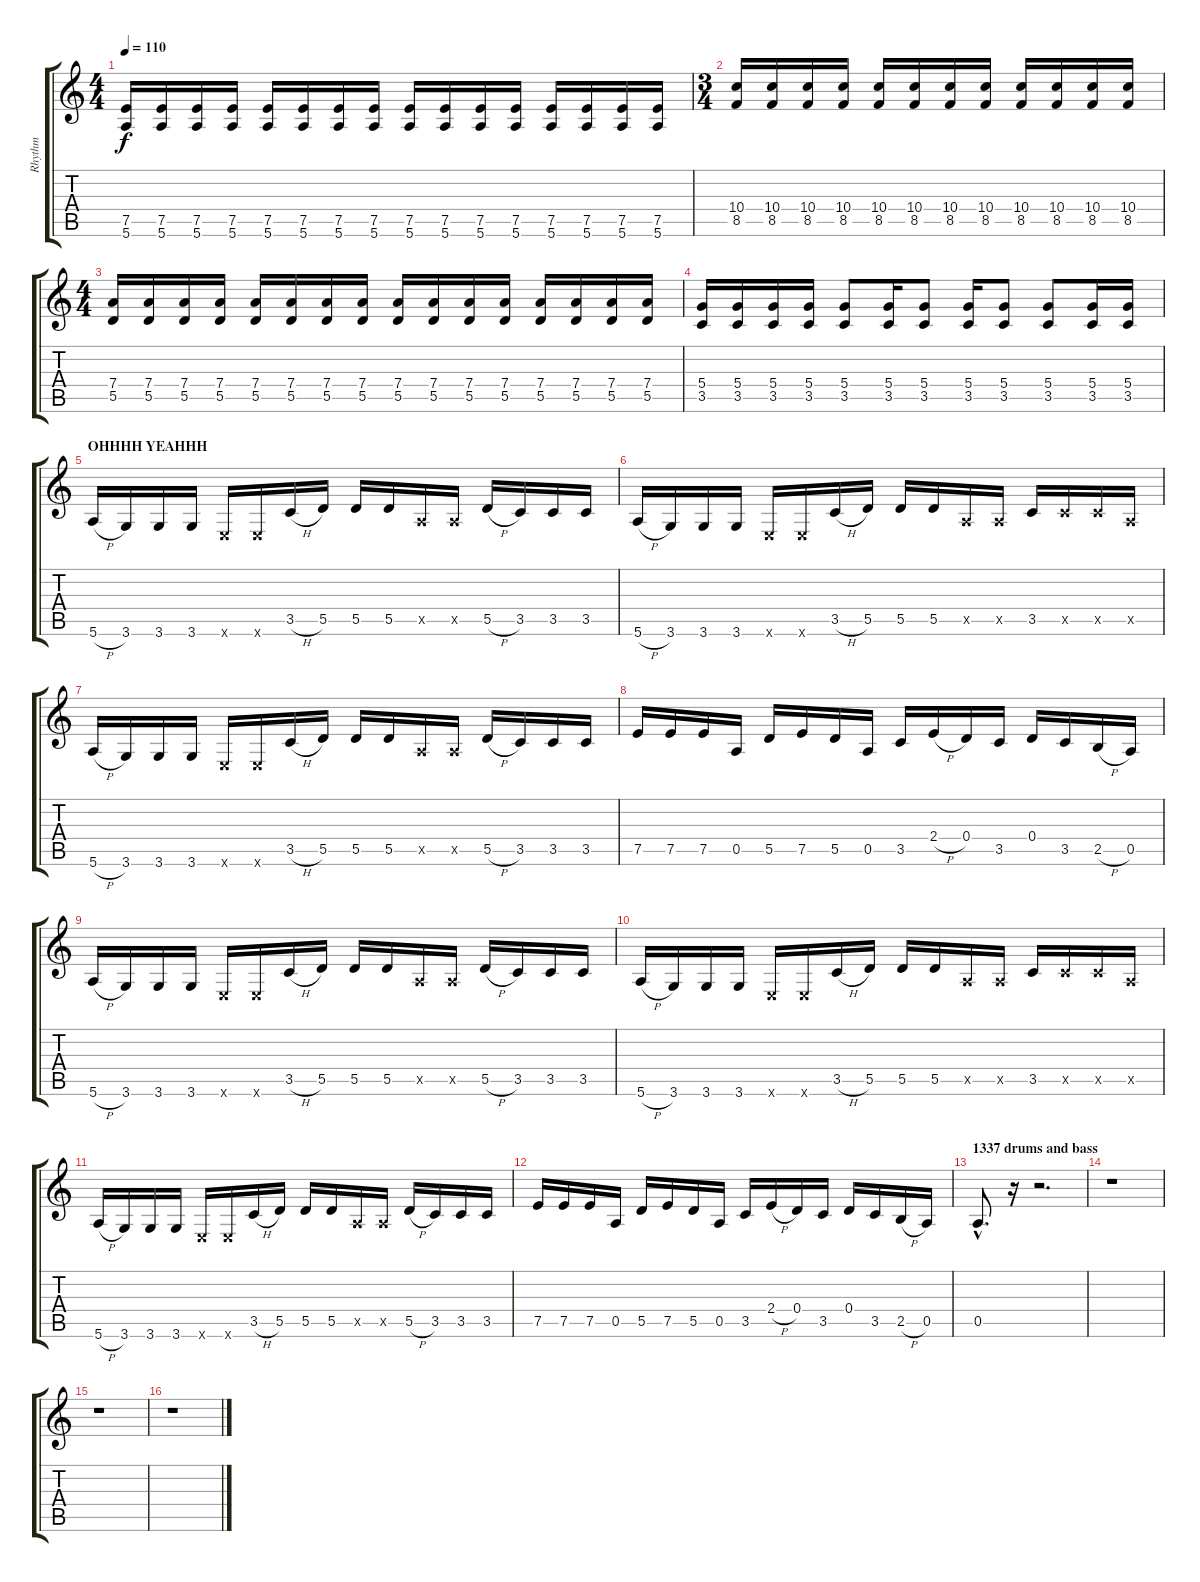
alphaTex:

\track ("Rhythm" "Rhythm") {instrument overdrivenguitar}
\staff {score tabs}
\tuning (E4 B3 G3 D3 A2 E2) {hide}
\ts (4 4)
\tempo 110
\clef g2
\ks c
(7.5 5.6).16{dy f} (7.5 5.6).16 (7.5 5.6).16 (7.5 5.6).16 (7.5 5.6).16 (7.5 5.6).16 (7.5 5.6).16 (7.5 5.6).16 (7.5 5.6).16 (7.5 5.6).16 (7.5 5.6).16 (7.5 5.6).16 (7.5 5.6).16 (7.5 5.6).16 (7.5 5.6).16 (7.5 5.6).16 |
\ts (3 4)
(10.4 8.5).16 (10.4 8.5).16 (10.4 8.5).16 (10.4 8.5).16 (10.4 8.5).16 (10.4 8.5).16 (10.4 8.5).16 (10.4 8.5).16 (10.4 8.5).16 (10.4 8.5).16 (10.4 8.5).16 (10.4 8.5).16 |
\ts (4 4)
(7.4 5.5).16 (7.4 5.5).16 (7.4 5.5).16 (7.4 5.5).16 (7.4 5.5).16 (7.4 5.5).16 (7.4 5.5).16 (7.4 5.5).16 (7.4 5.5).16 (7.4 5.5).16 (7.4 5.5).16 (7.4 5.5).16 (7.4 5.5).16 (7.4 5.5).16 (7.4 5.5).16 (7.4 5.5).16 |
(5.4 3.5).16 (5.4 3.5).16 (5.4 3.5).16 (5.4 3.5).16 (5.4 3.5).8 (5.4 3.5).16 (5.4 3.5).8 (5.4 3.5).16 (5.4 3.5).8 (5.4 3.5).8 (5.4 3.5).16 (5.4 3.5).16 |
\section ("" "OHHHH YEAHHH")
5.6{h}.16 3.6.16 3.6.16 3.6.16 0.6{x}.16 0.6{x}.16 3.5{h}.16 5.5.16 5.5.16 5.5.16 0.5{x}.16 0.5{x}.16 5.5{h}.16 3.5.16 3.5.16 3.5.16 |
5.6{h}.16 3.6.16 3.6.16 3.6.16 0.6{x}.16 0.6{x}.16 3.5{h}.16 5.5.16 5.5.16 5.5.16 0.5{x}.16 0.5{x}.16 3.5.16 3.5{x}.16 3.5{x}.16 0.5{x}.16 |
5.6{h}.16 3.6.16 3.6.16 3.6.16 0.6{x}.16 0.6{x}.16 3.5{h}.16 5.5.16 5.5.16 5.5.16 0.5{x}.16 0.5{x}.16 5.5{h}.16 3.5.16 3.5.16 3.5.16 |
7.5.16 7.5.16 7.5.16 0.5.16 5.5.16 7.5.16 5.5.16 0.5.16 3.5.16 2.4{h}.16 0.4.16 3.5.16 0.4.16 3.5.16 2.5{h}.16 0.5.16 |
5.6{h}.16 3.6.16 3.6.16 3.6.16 0.6{x}.16 0.6{x}.16 3.5{h}.16 5.5.16 5.5.16 5.5.16 0.5{x}.16 0.5{x}.16 5.5{h}.16 3.5.16 3.5.16 3.5.16 |
5.6{h}.16 3.6.16 3.6.16 3.6.16 0.6{x}.16 0.6{x}.16 3.5{h}.16 5.5.16 5.5.16 5.5.16 0.5{x}.16 0.5{x}.16 3.5.16 3.5{x}.16 3.5{x}.16 0.5{x}.16 |
5.6{h}.16 3.6.16 3.6.16 3.6.16 0.6{x}.16 0.6{x}.16 3.5{h}.16 5.5.16 5.5.16 5.5.16 0.5{x}.16 0.5{x}.16 5.5{h}.16 3.5.16 3.5.16 3.5.16 |
7.5.16 7.5.16 7.5.16 0.5.16 5.5.16 7.5.16 5.5.16 0.5.16 3.5.16 2.4{h}.16 0.4.16 3.5.16 0.4.16 3.5.16 2.5{h}.16 0.5.16 |
\section ("" "1337 drums and bass")
0.5{hac}.8{d} r.16 r.2{d} |
r.1 |
r.1 |
r.1
